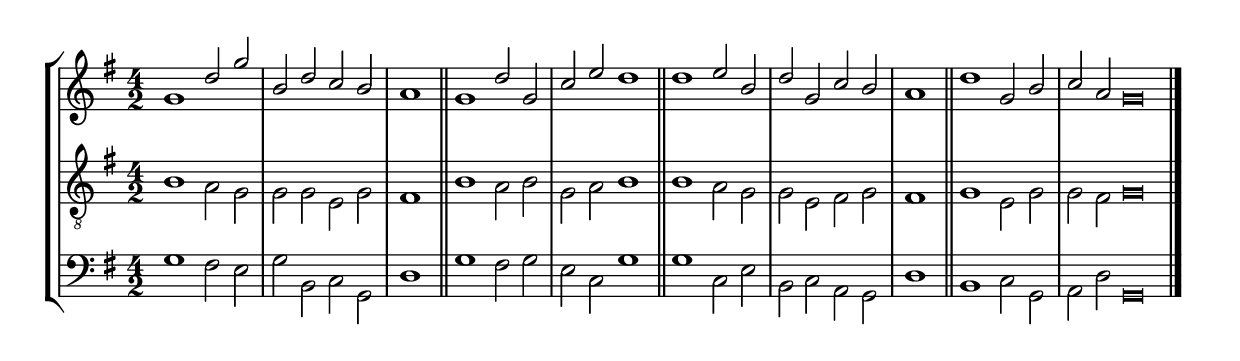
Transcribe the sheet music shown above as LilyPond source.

tuneTitle = "St. David's Tune"
tuneMeter = "C.M."
author = ""
voiceFontSize = 0

cantusMusic = {
  \clef treble
  \key g \major
  \autoBeamOff
  \time 4/2
  \relative c'' {
    \override Staff.NoteHead.style = #'baroque
    \set Score.tempoHideNote = ##t \tempo 4 = 120
    \override Staff.TimeSignature #'break-visibility = ##(#f #f #f) 
    \set fontSize = \voiceFontSize
    g1 d'2 g b, d c b \time 2/2 a1 \bar "||"
    \time 4/2 g1 d'2 g, c e d1 \bar "||"
    d1 e2 b d g, c b \time 2/2 a1 \bar "||"
    \time 4/2 d1 g,2 b \time 6/2 c a g\breve \bar "|."
  }
}

mediusMusic = {
  \clef "treble_8"
  \key g \major
  \autoBeamOff
  \time 4/2
  \relative c' {
    \override Staff.NoteHead.style = #'baroque
    \override Staff.TimeSignature #'break-visibility = ##(#f #f #f)
    \set fontSize = \voiceFontSize
    b1 a2 g g g e g fis1
    b1 a2 b g a b1
    b1 a2 g g e fis g fis1
    g1 e2 g g fis g\breve
  }
}

bassusMusic = {
  \clef bass
  \key g \major
  \autoBeamOff
  \time 4/2
  \relative c' {
    \override Staff.NoteHead.style = #'baroque
    \override Staff.TimeSignature #'break-visibility = ##(#f #f #f) 
    \set fontSize = \voiceFontSize
    g1 fis2 e g b, c g d'1
    g1 fis2 g e c g'1
    g1 c,2 e b c a g d'1
    b1 c2 g a d g,\breve
  }
}

\score
{
  \header {
    poet = \markup { \typewriter { \author } }
    instrument = \markup { \typewriter { #(string-append tuneTitle ". ") }
			   \tuneMeter }
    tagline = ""
  }

  <<
    \new StaffGroup {
      <<
	\new Staff = "cantus" {
	  <<
	    \new Voice = "one" { \stemUp \slurUp \tieUp \cantusMusic }
	  >>
	}
	\new Staff = "medius" {
	  <<
	    \new Voice = "two" { \stemDown \slurDown \tieDown \mediusMusic }
	  >>
	}
	\new Staff = "bassus" {
	  <<
	    \new  Voice = "four" { \stemDown \slurDown \tieDown \bassusMusic }
	  >>
	}
      >>
    }
    
  >>

  \layout {
    \context {
      \override VerticalAxisGroup #'minimum-Y-extent = #'(0 . 0)
    }
    \context {
      \Lyrics
      \override LyricText #'font-size = #-1
    }
    \context {
      \Score
      \remove "Bar_number_engraver"
    }
    indent = 0 \cm
  }
  \midi { }
}
